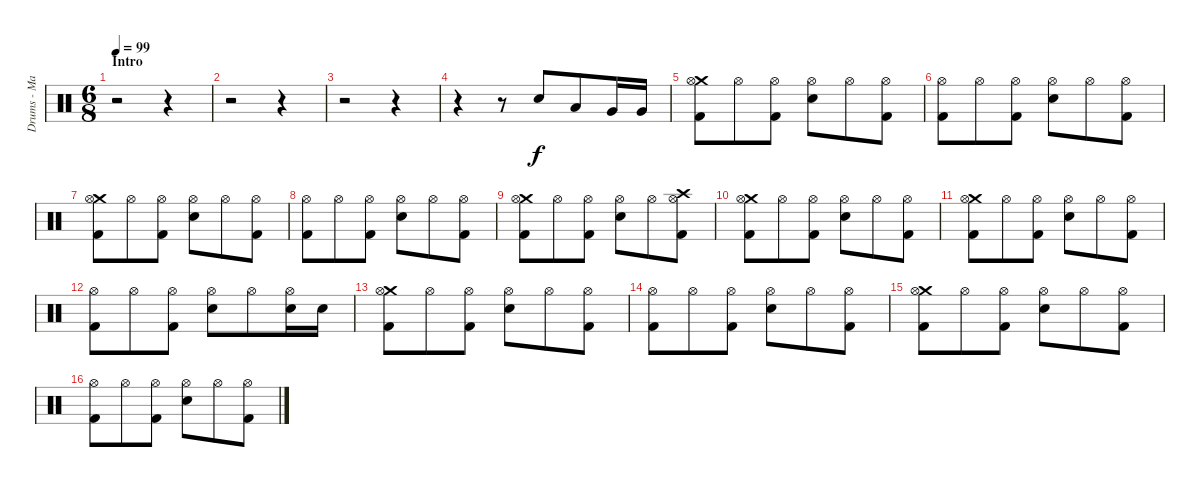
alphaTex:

\track ("Drums - Martin Mendez" "Drums - Ma") {instrument percussion}
\staff {score}
\articulation defaults
\ts (6 8)
\section ("" "Intro")
\tempo 99
\clef neutral
\ks c
r.2{dy f} r.4 |
r.2 r.4 |
r.2 r.4 |
r.4 r.8 "Snare (hit) 2".8 "Low Tom (hit)".8 "Very Low Tom (hit)".16 "Very Low Tom (hit)".16 |
("Crash medium (hit)" "Hi-Hat (open)" "Kick (hit) 2").8 "Hi-Hat (open)".8 ("Hi-Hat (open)" "Kick (hit) 2").8 ("Hi-Hat (open)" "Snare (hit) 2").8 "Hi-Hat (open)".8 ("Hi-Hat (open)" "Kick (hit) 2").8 |
("Hi-Hat (open)" "Kick (hit) 2").8 "Hi-Hat (open)".8 ("Hi-Hat (open)" "Kick (hit) 2").8 ("Hi-Hat (open)" "Snare (hit) 2").8 "Hi-Hat (open)".8 ("Hi-Hat (open)" "Kick (hit) 2").8 |
("Crash medium (hit)" "Hi-Hat (open)" "Kick (hit) 2").8 "Hi-Hat (open)".8 ("Hi-Hat (open)" "Kick (hit) 2").8 ("Hi-Hat (open)" "Snare (hit) 2").8 "Hi-Hat (open)".8 ("Hi-Hat (open)" "Kick (hit) 2").8 |
("Hi-Hat (open)" "Kick (hit) 2").8 "Hi-Hat (open)".8 ("Hi-Hat (open)" "Kick (hit) 2").8 ("Hi-Hat (open)" "Snare (hit) 2").8 "Hi-Hat (open)".8 ("Hi-Hat (open)" "Kick (hit) 2").8 |
("Crash medium (hit)" "Hi-Hat (open)" "Kick (hit) 2").8 "Hi-Hat (open)".8 ("Hi-Hat (open)" "Kick (hit) 2").8 ("Hi-Hat (open)" "Snare (hit) 2").8 "Hi-Hat (open)".8 ("Crash high (hit)" "Hi-Hat (open)" "Kick (hit) 2").8 |
("Crash medium (hit)" "Hi-Hat (open)" "Kick (hit) 2").8 "Hi-Hat (open)".8 ("Hi-Hat (open)" "Kick (hit) 2").8 ("Hi-Hat (open)" "Snare (hit) 2").8 "Hi-Hat (open)".8 ("Hi-Hat (open)" "Kick (hit) 2").8 |
("Crash medium (hit)" "Hi-Hat (open)" "Kick (hit) 2").8 "Hi-Hat (open)".8 ("Hi-Hat (open)" "Kick (hit) 2").8 ("Hi-Hat (open)" "Snare (hit) 2").8 "Hi-Hat (open)".8 ("Hi-Hat (open)" "Kick (hit) 2").8 |
("Hi-Hat (open)" "Kick (hit) 2").8 "Hi-Hat (open)".8 ("Hi-Hat (open)" "Kick (hit) 2").8 ("Hi-Hat (open)" "Snare (hit) 2").8 "Hi-Hat (open)".8 ("Hi-Hat (open)" "Snare (hit) 2").16 "Snare (hit) 2".16 |
("Crash medium (hit)" "Hi-Hat (open)" "Kick (hit) 2").8 "Hi-Hat (open)".8 ("Hi-Hat (open)" "Kick (hit) 2").8 ("Hi-Hat (open)" "Snare (hit) 2").8 "Hi-Hat (open)".8 ("Hi-Hat (open)" "Kick (hit) 2").8 |
("Hi-Hat (open)" "Kick (hit) 2").8 "Hi-Hat (open)".8 ("Hi-Hat (open)" "Kick (hit) 2").8 ("Hi-Hat (open)" "Snare (hit) 2").8 "Hi-Hat (open)".8 ("Hi-Hat (open)" "Kick (hit) 2").8 |
("Crash medium (hit)" "Hi-Hat (open)" "Kick (hit) 2").8 "Hi-Hat (open)".8 ("Hi-Hat (open)" "Kick (hit) 2").8 ("Hi-Hat (open)" "Snare (hit) 2").8 "Hi-Hat (open)".8 ("Hi-Hat (open)" "Kick (hit) 2").8 |
("Hi-Hat (open)" "Kick (hit) 2").8 "Hi-Hat (open)".8 ("Hi-Hat (open)" "Kick (hit) 2").8 ("Hi-Hat (open)" "Snare (hit) 2").8 "Hi-Hat (open)".8 ("Hi-Hat (open)" "Kick (hit) 2").8
